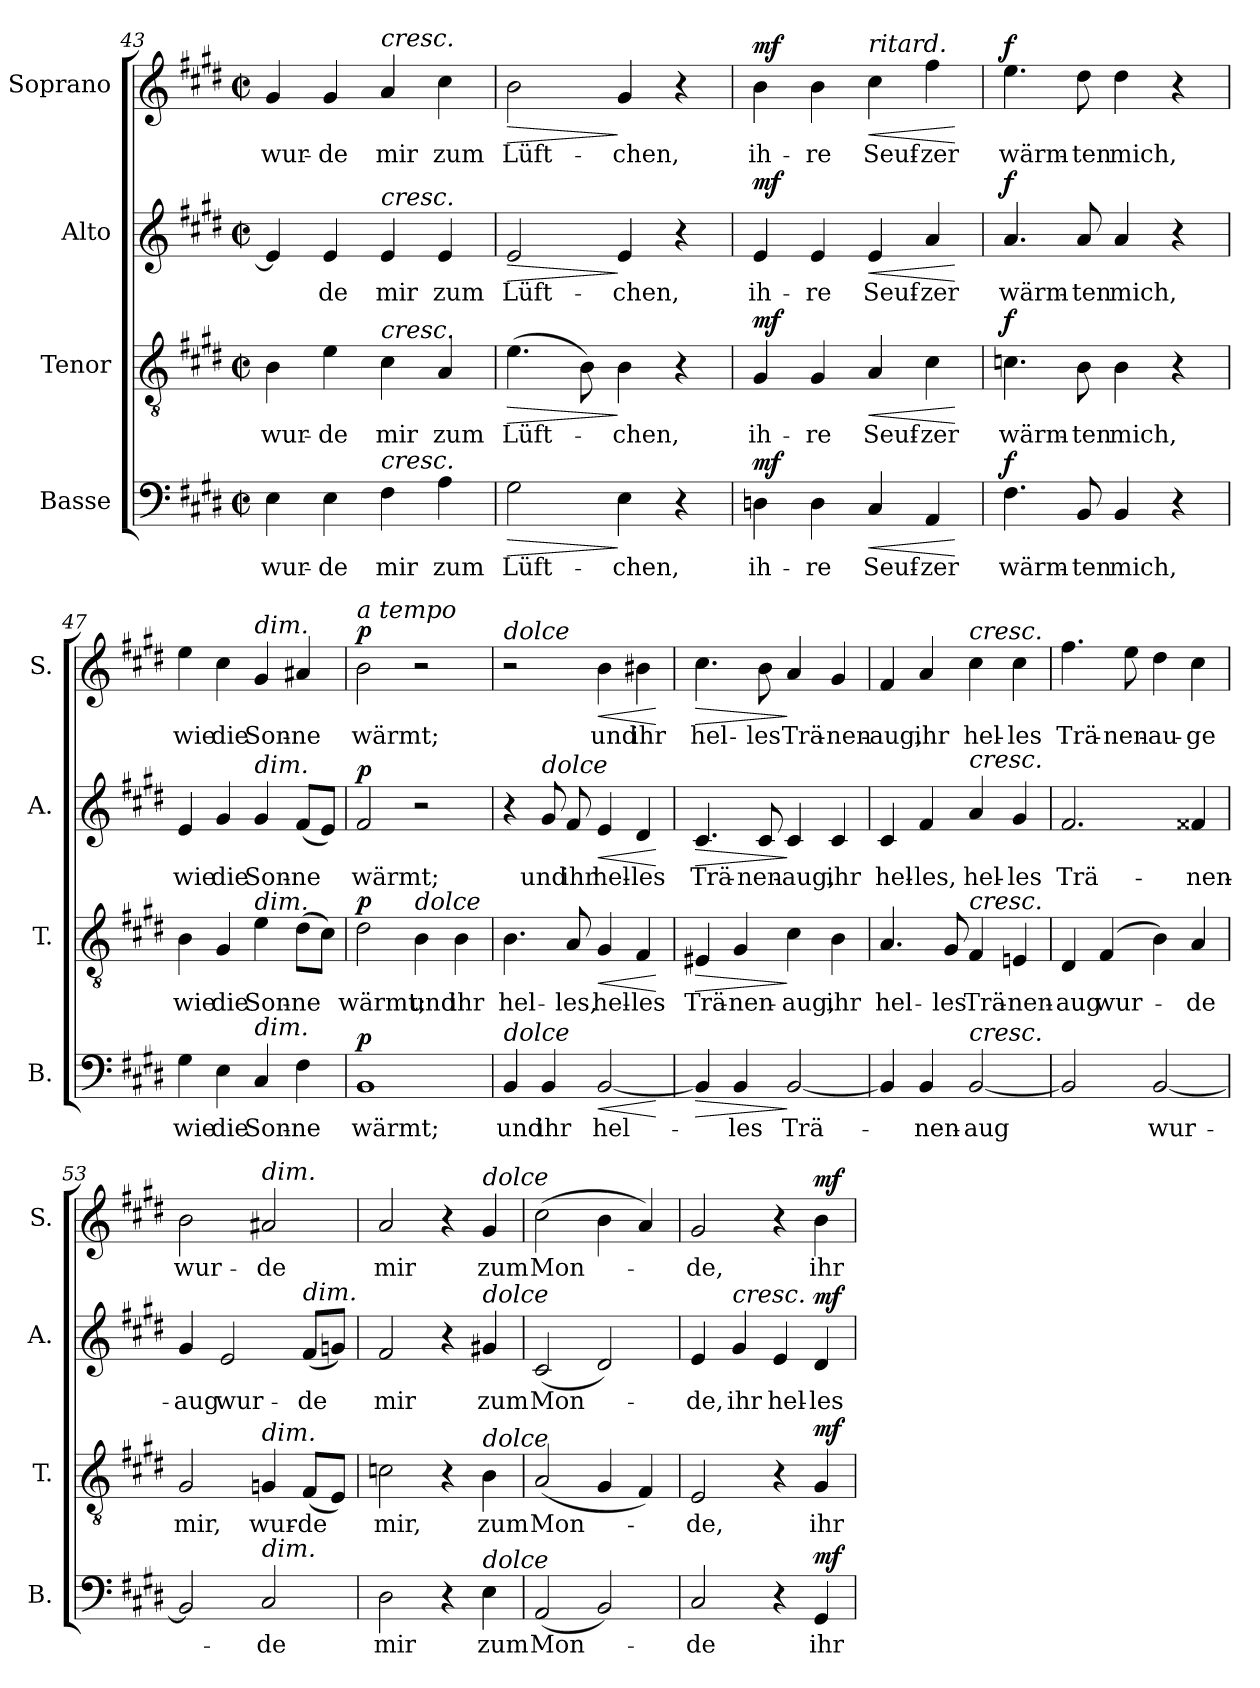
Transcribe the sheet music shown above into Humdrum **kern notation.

**kern	**text	**dynam	**kern	**text	**dynam	**kern	**text	**dynam	**kern	**text	**dynam
*part4	*part4	*part4	*part3	*part3	*part3	*part2	*part2	*part2	*part1	*part1	*part1
*staff4	*staff4	*staff4	*staff3	*staff3	*staff3	*staff2	*staff2	*staff2	*staff1	*staff1	*staff1
*I"Basse	*	*	*I"Tenor	*	*	*I"Alto	*	*	*I"Soprano	*	*
*I'B.	*	*	*I'T.	*	*	*I'A.	*	*	*I'S.	*	*
*clefF4	*	*	*clefGv2	*	*	*clefG2	*	*	*clefG2	*	*
*k[f#c#g#d#]	*	*	*k[f#c#g#d#]	*	*	*k[f#c#g#d#]	*	*	*k[f#c#g#d#]	*	*
*E:	*	*	*E:	*	*	*E:	*	*	*E:	*	*
*M2/2	*	*	*M2/2	*	*	*M2/2	*	*	*M2/2	*	*
*met(c|)	*	*	*met(c|)	*	*	*met(c|)	*	*	*met(c|)	*	*
=43	=43	=43	=43	=43	=43	=43	=43	=43	=43	=43	=43
!	!LO:LY:b	!	!	!LO:LY:b	!	!	!	!	!	!LO:LY:b	!
4E\	wur-	.	4B\	wur-	.	4e/]	.	.	4g#/	wur-	.
!	!LO:LY:b	!	!	!LO:LY:b	!	!	!LO:LY:b	!	!	!LO:LY:b	!
4E\	-de	.	4e\	-de	.	4e/	-de	.	4g#/	-de	.
!	!	!	!	!	!	!	!	!	!LO:TX:a:i:t=cresc.	!	!
!	!	!	!	!	!	!LO:TX:a:i:t=cresc.	!	!	!	!	!
!	!	!	!LO:TX:a:i:t=cresc.	!	!	!	!	!	!	!	!
!LO:TX:a:i:t=cresc.	!	!	!	!	!	!	!	!	!	!	!
!	!LO:LY:b	!	!	!LO:LY:b	!	!	!LO:LY:b	!	!	!LO:LY:b	!
4F#\	mir	.	4c#\	mir	.	4e/	mir	.	4a/	mir	.
!	!LO:LY:b	!	!	!LO:LY:b	!	!	!LO:LY:b	!	!	!LO:LY:b	!
4A\	zum	.	4A/	zum	.	4e/	zum	.	4cc#\	zum	.
=44	=44	=44	=44	=44	=44	=44	=44	=44	=44	=44	=44
!	!LO:LY:b	!LO:HP:b	!	!LO:LY:b	!LO:HP:b	!	!LO:LY:b	!LO:HP:b	!	!LO:LY:b	!LO:HP:b
2G#\	Lüft-	>	(>4.e\	Lüft-	>	2e/	Lüft-	>	2b\	Lüft-	>
.	.	.	8B\)	.	.	.	.	.	.	.	.
!	!LO:LY:b	!	!	!LO:LY:b	!	!	!LO:LY:b	!	!	!LO:LY:b	!
4E\	-chen,	]	4B\	-chen,	]	4e/	-chen,	]	4g#/	-chen,	]
4r	.	.	4r	.	.	4r	.	.	4r	.	.
=45	=45	=45	=45	=45	=45	=45	=45	=45	=45	=45	=45
!	!LO:LY:b	!LO:DY:a	!	!LO:LY:b	!LO:DY:a	!	!LO:LY:b	!LO:DY:a	!	!LO:LY:b	!LO:DY:a
4Dn\	ih-	mf	4G#/	ih-	mf	4e/	ih-	mf	4b\	ih-	mf
!	!LO:LY:b	!	!	!LO:LY:b	!	!	!LO:LY:b	!	!	!LO:LY:b	!
4D\	-re	.	4G#/	-re	.	4e/	-re	.	4b\	-re	.
*	*	*	*	*	*	*	*	*	*MM80	*	*
!	!	!	!	!	!	!	!	!	!LO:TX:a:i:t=ritard.	!	!
!	!LO:LY:b	!LO:HP:b	!	!LO:LY:b	!LO:HP:b	!	!LO:LY:b	!LO:HP:b	!	!LO:LY:b	!LO:HP:b
4C#/	Seuf-	<	4A/	Seuf-	<	4e/	Seuf-	<	4cc#\	Seuf-	<
!	!LO:LY:b	!	!	!LO:LY:b	!	!	!LO:LY:b	!	!	!LO:LY:b	!
4AA/	-zer	.	4c#\	-zer	.	4a/	-zer	.	4ff#\	-zer	.
.	.	[	.	.	[	.	.	[	.	.	[
=46	=46	=46	=46	=46	=46	=46	=46	=46	=46	=46	=46
!	!LO:LY:b	!LO:DY:a	!	!LO:LY:b	!LO:DY:a	!	!LO:LY:b	!LO:DY:a	!	!LO:LY:b	!LO:DY:a
4.F#\	wärm-	f	4.cn\	wärm-	f	4.a/	wärm-	f	4.ee\	wärm-	f
!	!LO:LY:b	!	!	!LO:LY:b	!	!	!LO:LY:b	!	!	!LO:LY:b	!
8BB/	-ten	.	8B\	-ten	.	8a/	-ten	.	8dd#\	-ten	.
!	!LO:LY:b	!	!	!LO:LY:b	!	!	!LO:LY:b	!	!	!LO:LY:b	!
4BB/	mich,	.	4B\	mich,	.	4a/	mich,	.	4dd#\	mich,	.
4r	.	.	4r	.	.	4r	.	.	4r	.	.
!!LO:LB:g=z
=47	=47	=47	=47	=47	=47	=47	=47	=47	=47	=47	=47
!	!LO:LY:b	!	!	!LO:LY:b	!	!	!LO:LY:b	!	!	!LO:LY:b	!
4G#\	wie	.	4B\	wie	.	4e/	wie	.	4ee\	wie	.
!	!LO:LY:b	!	!	!LO:LY:b	!	!	!LO:LY:b	!	!	!LO:LY:b	!
4E\	die	.	4G#/	die	.	4g#/	die	.	4cc#\	die	.
!	!	!	!	!	!	!	!	!	!LO:TX:a:i:t=dim.	!	!
!	!	!	!	!	!	!LO:TX:a:i:t=dim.	!	!	!	!	!
!	!	!	!LO:TX:a:i:t=dim.	!	!	!	!	!	!	!	!
!LO:TX:a:i:t=dim.	!	!	!	!	!	!	!	!	!	!	!
!	!LO:LY:b	!	!	!LO:LY:b	!	!	!LO:LY:b	!	!	!LO:LY:b	!
4C#/	Son-	.	4e\	Son-	.	4g#/	Son-	.	4g#/	Son-	.
!	!LO:LY:b	!	!	!LO:LY:b	!	!	!LO:LY:b	!	!	!LO:LY:b	!
4F#\	-ne	.	(>8d#\L	-ne	.	(<8f#/L	-ne	.	4a#X/	-ne	.
.	.	.	8c#\J)	.	.	8e/J)	.	.	.	.	.
=48	=48	=48	=48	=48	=48	=48	=48	=48	=48	=48	=48
*	*	*	*	*	*	*	*	*	*MM100	*	*
!	!	!	!	!	!	!	!	!	!LO:TX:a:i:t=a tempo	!	!
!	!LO:LY:b	!LO:DY:a	!	!LO:LY:b	!LO:DY:a	!	!LO:LY:b	!LO:DY:a	!	!LO:LY:b	!LO:DY:a
1BB	wärmt;	p	2d#\	wärmt;	p	2f#/	wärmt;	p	2b\	wärmt;	p
!	!	!	!LO:TX:a:i:t=dolce	!	!	!	!	!	!	!	!
!	!	!	!	!LO:LY:b	!	!	!	!	!	!	!
.	.	.	4B\	und	.	2r	.	.	2r	.	.
!	!	!	!	!LO:LY:b	!	!	!	!	!	!	!
.	.	.	4B\	ihr	.	.	.	.	.	.	.
=49	=49	=49	=49	=49	=49	=49	=49	=49	=49	=49	=49
!	!	!	!	!	!	!	!	!	!LO:TX:a:i:t=dolce	!	!
!LO:TX:a:i:t=dolce	!	!	!	!	!	!	!	!	!	!	!
!	!LO:LY:b	!	!	!LO:LY:b	!	!	!	!	!	!	!
4BB/	und	.	4.B\	hel-	.	4r	.	.	2r	.	.
!	!	!	!	!	!	!LO:TX:a:i:t=dolce	!	!	!	!	!
!	!LO:LY:b	!	!	!	!	!	!LO:LY:b	!	!	!	!
4BB/	ihr	.	.	.	.	8g#/	und	.	.	.	.
!	!	!	!	!LO:LY:b	!	!	!LO:LY:b	!	!	!	!
.	.	.	8A/	-les,	.	8f#/	ihr	.	.	.	.
!	!LO:LY:b	!LO:HP:b	!	!LO:LY:b	!LO:HP:b	!	!LO:LY:b	!LO:HP:b	!	!LO:LY:b	!LO:HP:b
[2BB/	hel-	<	4G#/	hel-	<	4e/	hel-	<	4b\	und	<
!	!	!	!	!LO:LY:b	!	!	!LO:LY:b	!	!	!LO:LY:b	!
.	.	.	4F#/	-les	.	4d#/	-les	.	4b#X\	ihr	.
.	.	[	.	.	[	.	.	[	.	.	[
=50	=50	=50	=50	=50	=50	=50	=50	=50	=50	=50	=50
!	!	!LO:HP:b	!	!LO:LY:b	!LO:HP:b	!	!LO:LY:b	!LO:HP:b	!	!LO:LY:b	!LO:HP:b
4BB/]	.	>	4E#X/	Trä-	>	4.c#/	Trä-	>	4.cc#\	hel-	>
!	!LO:LY:b	!	!	!LO:LY:b	!	!	!	!	!	!	!
4BB/	-les	.	4G#/	-nen-	.	.	.	.	.	.	.
!	!	!	!	!	!	!	!LO:LY:b	!	!	!LO:LY:b	!
.	.	.	.	.	.	8c#/	-nen-	.	8b\	-les	.
!	!LO:LY:b	!	!	!LO:LY:b	!	!	!LO:LY:b	!	!	!LO:LY:b	!
[2BB/	Trä-	]	4c#\	-aug,	]	4c#/	-aug,	]	4a/	Trä-	]
!	!	!	!	!LO:LY:b	!	!	!LO:LY:b	!	!	!LO:LY:b	!
.	.	.	4B\	ihr	.	4c#/	ihr	.	4g#/	-nen-	.
!!LO:PB:g=z
=51	=51	=51	=51	=51	=51	=51	=51	=51	=51	=51	=51
!	!	!	!	!LO:LY:b	!	!	!LO:LY:b	!	!	!LO:LY:b	!
4BB/]	.	.	4.A/	hel-	.	4c#/	hel-	.	4f#/	-aug,	.
!	!LO:LY:b	!	!	!	!	!	!LO:LY:b	!	!	!LO:LY:b	!
4BB/	-nen-	.	.	.	.	4f#/	-les,	.	4a/	ihr	.
!	!	!	!	!LO:LY:b	!	!	!	!	!	!	!
.	.	.	8G#/	-les	.	.	.	.	.	.	.
!	!	!	!	!	!	!	!	!	!LO:TX:a:i:t=cresc.	!	!
!	!	!	!	!	!	!LO:TX:a:i:t=cresc.	!	!	!	!	!
!	!	!	!LO:TX:a:i:t=cresc.	!	!	!	!	!	!	!	!
!LO:TX:a:i:t=cresc.	!	!	!	!	!	!	!	!	!	!	!
!	!LO:LY:b	!	!	!LO:LY:b	!	!	!LO:LY:b	!	!	!LO:LY:b	!
[2BB/	-aug	.	4F#/	Trä-	.	4a/	hel-	.	4cc#\	hel-	.
!	!	!	!	!LO:LY:b	!	!	!LO:LY:b	!	!	!LO:LY:b	!
.	.	.	4En/	-nen-	.	4g#/	-les	.	4cc#\	-les	.
=52	=52	=52	=52	=52	=52	=52	=52	=52	=52	=52	=52
!	!	!	!	!LO:LY:b	!	!	!LO:LY:b	!	!	!LO:LY:b	!
2BB/]	.	.	4D#/	-aug	.	2.f#/	Trä-	.	4.ff#\	Trä-	.
!	!	!	!	!LO:LY:b	!	!	!	!	!	!	!
.	.	.	(>4F#/	wur-	.	.	.	.	.	.	.
!	!	!	!	!	!	!	!	!	!	!LO:LY:b	!
.	.	.	.	.	.	.	.	.	8ee\	-nen-	.
!	!LO:LY:b	!	!	!	!	!	!	!	!	!LO:LY:b	!
[2BB/	wur-	.	4B\)	.	.	.	.	.	4dd#\	-au-	.
!	!	!	!	!LO:LY:b	!	!	!LO:LY:b	!	!	!LO:LY:b	!
.	.	.	4A/	-de	.	4f##X/	-nen-	.	4cc#\	-ge	.
=53	=53	=53	=53	=53	=53	=53	=53	=53	=53	=53	=53
!	!	!	!	!LO:LY:b	!	!	!LO:LY:b	!	!	!LO:LY:b	!
2BB/]	.	.	2G#/	mir,	.	4g#/	-aug	.	2b\	wur-	.
!	!	!	!	!	!	!	!LO:LY:b	!	!	!	!
.	.	.	.	.	.	2e/	wur-	.	.	.	.
!	!	!	!	!	!	!	!	!	!LO:TX:a:i:t=dim.	!	!
!	!	!	!LO:TX:a:i:t=dim.	!	!	!	!	!	!	!	!
!LO:TX:a:i:t=dim.	!	!	!	!	!	!	!	!	!	!	!
!	!LO:LY:b	!	!	!LO:LY:b	!	!	!	!	!	!LO:LY:b	!
2C#/	-de	.	4Gn/	wur-	.	.	.	.	2a#X/	-de	.
!	!	!	!	!	!	!LO:TX:a:i:t=dim.	!	!	!	!	!
!	!	!	!	!LO:LY:b	!	!	!LO:LY:b	!	!	!	!
.	.	.	(<8F#/L	-de	.	(<8f#/L	-de	.	.	.	.
.	.	.	8E/J)	.	.	8gn/J)	.	.	.	.	.
=54	=54	=54	=54	=54	=54	=54	=54	=54	=54	=54	=54
!	!LO:LY:b	!	!	!LO:LY:b	!	!	!LO:LY:b	!	!	!LO:LY:b	!
2D#\	mir	.	2cn\	mir,	.	2f#/	mir	.	2a/	mir	.
4r	.	.	4r	.	.	4r	.	.	4r	.	.
!	!	!	!	!	!	!	!	!	!LO:TX:a:i:t=dolce	!	!
!	!	!	!	!	!	!LO:TX:a:i:t=dolce	!	!	!	!	!
!	!	!	!LO:TX:a:i:t=dolce	!	!	!	!	!	!	!	!
!LO:TX:a:i:t=dolce	!	!	!	!	!	!	!	!	!	!	!
!	!LO:LY:b	!	!	!LO:LY:b	!	!	!LO:LY:b	!	!	!LO:LY:b	!
4E\	zum	.	4B\	zum	.	4g#X/	zum	.	4g#/	zum	.
=55	=55	=55	=55	=55	=55	=55	=55	=55	=55	=55	=55
!	!LO:LY:b	!	!	!LO:LY:b	!	!	!LO:LY:b	!	!	!LO:LY:b	!
(<2AA/	Mon-	.	(<2A/	Mon-	.	(<2c#/	Mon-	.	(>2cc#\	Mon-	.
2BB/)	.	.	4G#/	.	.	2d#/)	.	.	4b\	.	.
.	.	.	4F#/)	.	.	.	.	.	4a/)	.	.
=56	=56	=56	=56	=56	=56	=56	=56	=56	=56	=56	=56
!	!LO:LY:b	!	!	!LO:LY:b	!	!	!LO:LY:b	!	!	!LO:LY:b	!
2C#/	-de	.	2E/	-de,	.	4e/	-de,	.	2g#/	-de,	.
!	!	!	!	!	!	!LO:TX:a:i:t=cresc.	!	!	!	!	!
!	!	!	!	!	!	!	!LO:LY:b	!	!	!	!
.	.	.	.	.	.	4g#/	ihr	.	.	.	.
!	!	!	!	!	!	!	!LO:LY:b	!	!	!	!
4r	.	.	4r	.	.	4e/	hel-	.	4r	.	.
!	!LO:LY:b	!LO:DY:a	!	!LO:LY:b	!LO:DY:a	!	!LO:LY:b	!LO:DY:a	!	!LO:LY:b	!LO:DY:a
4GG#/	ihr	mf	4G#/	ihr	mf	4d#/	-les	mf	4b\	ihr	mf
=	=	=	=	=	=	=	=	=	=	=	=
*-	*-	*-	*-	*-	*-	*-	*-	*-	*-	*-	*-
